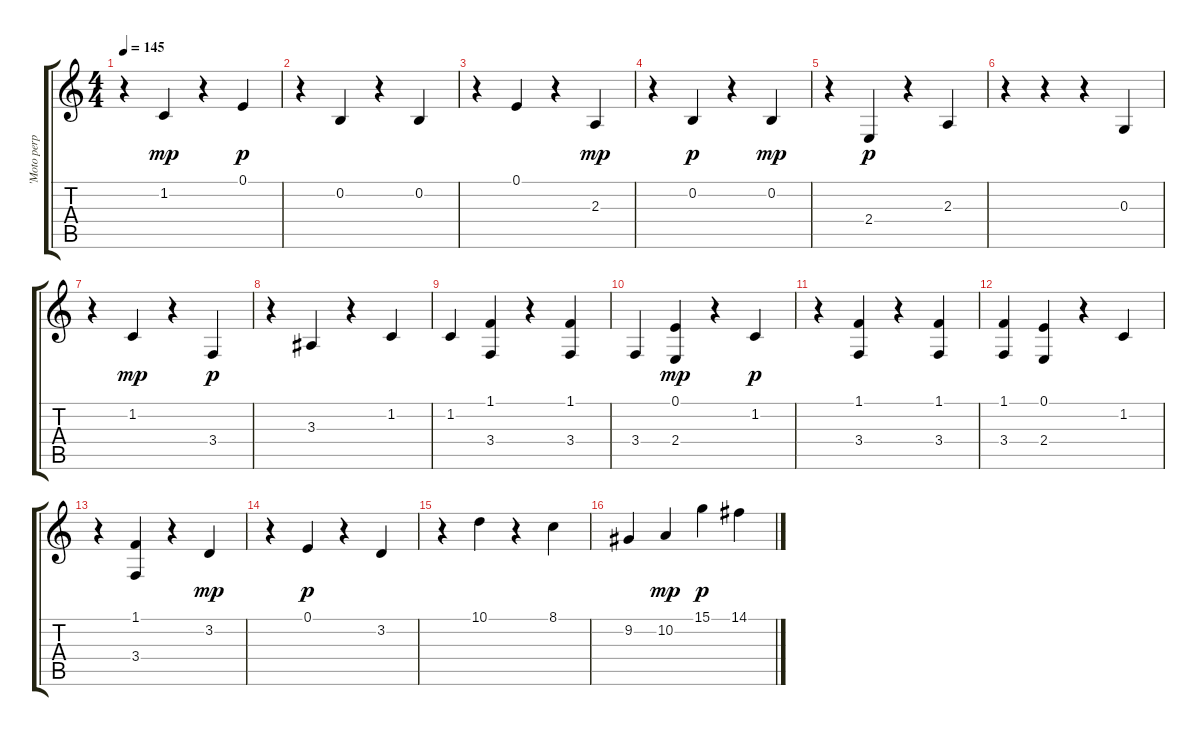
\track ("'Moto perpetuo'   (1830)" "'Moto perp") {instrument brightacousticpiano}
\staff {score tabs}
\tuning (E4 B3 G3 D3 A2 E2) {hide}
\ts (4 4)
\tempo 145
\clef g2
\ks c
r.4{dy p} 1.2.4{dy mp} r.4 0.1.4{dy p} |
r.4 0.2.4 r.4 0.2.4 |
r.4 0.1.4 r.4 2.3.4{dy mp} |
r.4 0.2.4{dy p} r.4 0.2.4{dy mp} |
r.4 2.4.4{dy p} r.4 2.3.4 |
r.4 r.4 r.4 0.3.4 |
r.4 1.2.4{dy mp} r.4 3.4.4{dy p} |
r.4 3.3.4 r.4 1.2.4 |
1.2.4 (1.1 3.4).4 r.4 (1.1 3.4).4 |
3.4.4 (0.1 2.4).4{dy mp} r.4 1.2.4{dy p} |
r.4 (1.1 3.4).4 r.4 (1.1 3.4).4 |
(1.1 3.4).4 (0.1 2.4).4 r.4 1.2.4 |
r.4 (1.1 3.4).4 r.4 3.2.4{dy mp} |
r.4 0.1.4{dy p} r.4 3.2.4 |
r.4 10.1.4 r.4 8.1.4 |
9.2.4 10.2.4{dy mp} 15.1.4{dy p} 14.1.4
